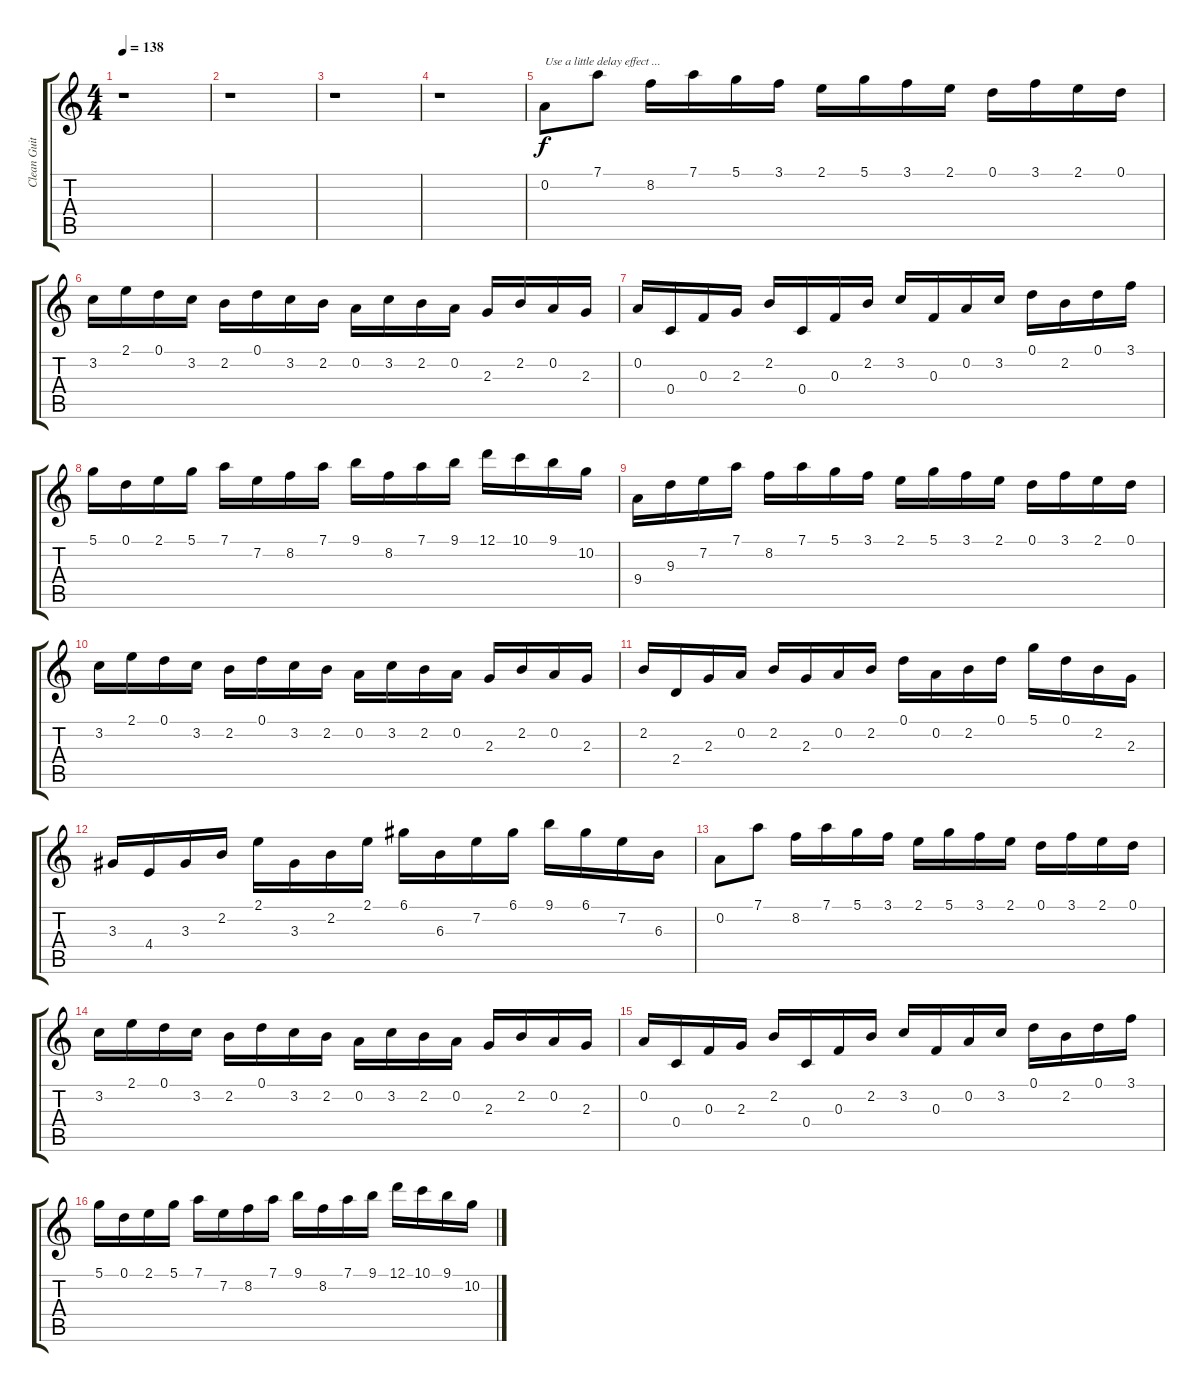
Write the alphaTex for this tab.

\track ("Clean Guitar" "Clean Guit") {instrument electricguitarclean}
\staff {score tabs}
\tuning (D4 A3 F3 C3 G2 D2) {hide}
\ts (4 4)
\tempo 138
\clef g2
\ks c
r.1{dy f} |
r.1 |
r.1 |
r.1 |
0.2.8{txt "Use a little delay effect ..."} 7.1.8 8.2.16 7.1.16 5.1.16 3.1.16 2.1.16 5.1.16 3.1.16 2.1.16 0.1.16 3.1.16 2.1.16 0.1.16 |
3.2.16 2.1.16 0.1.16 3.2.16 2.2.16 0.1.16 3.2.16 2.2.16 0.2.16 3.2.16 2.2.16 0.2.16 2.3.16 2.2.16 0.2.16 2.3.16 |
0.2.16 0.4.16 0.3.16 2.3.16 2.2.16 0.4.16 0.3.16 2.2.16 3.2.16 0.3.16 0.2.16 3.2.16 0.1.16 2.2.16 0.1.16 3.1.16 |
5.1.16 0.1.16 2.1.16 5.1.16 7.1.16 7.2.16 8.2.16 7.1.16 9.1.16 8.2.16 7.1.16 9.1.16 12.1.16 10.1.16 9.1.16 10.2.16 |
9.4.16 9.3.16 7.2.16 7.1.16 8.2.16 7.1.16 5.1.16 3.1.16 2.1.16 5.1.16 3.1.16 2.1.16 0.1.16 3.1.16 2.1.16 0.1.16 |
3.2.16 2.1.16 0.1.16 3.2.16 2.2.16 0.1.16 3.2.16 2.2.16 0.2.16 3.2.16 2.2.16 0.2.16 2.3.16 2.2.16 0.2.16 2.3.16 |
2.2.16 2.4.16 2.3.16 0.2.16 2.2.16 2.3.16 0.2.16 2.2.16 0.1.16 0.2.16 2.2.16 0.1.16 5.1.16 0.1.16 2.2.16 2.3.16 |
3.3.16 4.4.16 3.3.16 2.2.16 2.1.16 3.3.16 2.2.16 2.1.16 6.1.16 6.3.16 7.2.16 6.1.16 9.1.16 6.1.16 7.2.16 6.3.16 |
0.2.8 7.1.8 8.2.16 7.1.16 5.1.16 3.1.16 2.1.16 5.1.16 3.1.16 2.1.16 0.1.16 3.1.16 2.1.16 0.1.16 |
3.2.16 2.1.16 0.1.16 3.2.16 2.2.16 0.1.16 3.2.16 2.2.16 0.2.16 3.2.16 2.2.16 0.2.16 2.3.16 2.2.16 0.2.16 2.3.16 |
0.2.16 0.4.16 0.3.16 2.3.16 2.2.16 0.4.16 0.3.16 2.2.16 3.2.16 0.3.16 0.2.16 3.2.16 0.1.16 2.2.16 0.1.16 3.1.16 |
5.1.16 0.1.16 2.1.16 5.1.16 7.1.16 7.2.16 8.2.16 7.1.16 9.1.16 8.2.16 7.1.16 9.1.16 12.1.16 10.1.16 9.1.16 10.2.16
